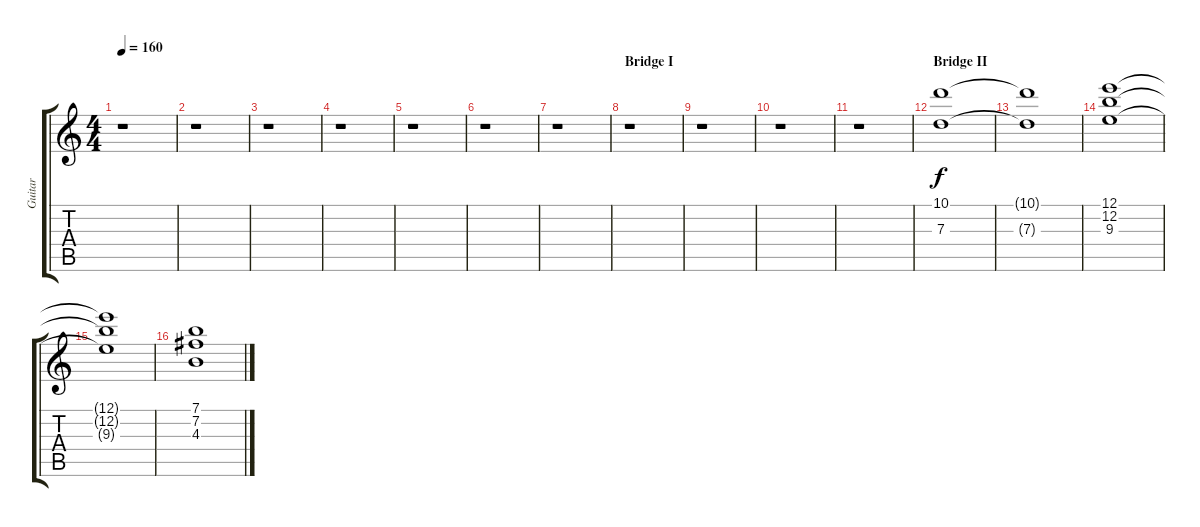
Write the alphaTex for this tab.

\track ("Guitar" "Guitar") {instrument distortionguitar}
\staff {score tabs}
\tuning (E4 B3 G3 D3 A2 E2) {hide}
\ts (4 4)
\tempo 160
\clef g2
\ks c
r.1{dy f} |
r.1 |
r.1 |
r.1 |
r.1 |
r.1 |
r.1 |
\section ("" "Bridge I")
r.1 |
r.1 |
r.1 |
r.1 |
\section ("" "Bridge II")
(10.1 7.3).1 |
(10.1{t} 7.3{t}).1 |
(12.1 12.2 9.3).1 |
(12.1{t} 12.2{t} 9.3{t}).1 |
(7.1 7.2 4.3).1
